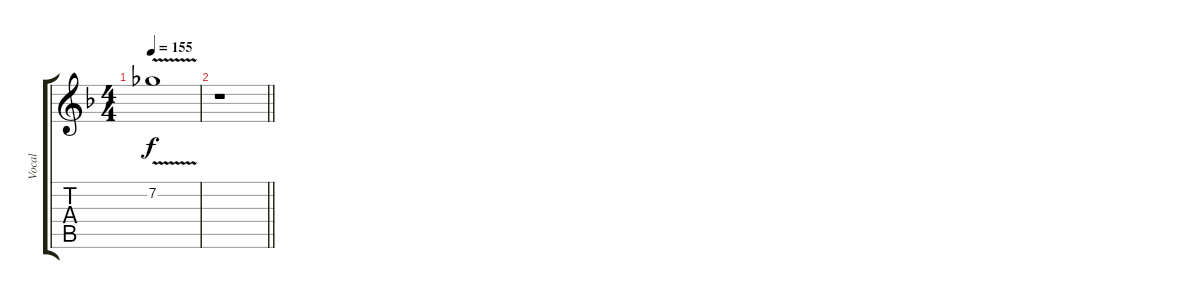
\track ("Vocal" "Vocal") {instrument distortionguitar}
\staff {score tabs}
\tuning (E4 B3 G3 D3 A2 E2) {hide}
\ts (4 4)
\tempo 155
\clef g2
\ks f
7.2{v t}.1{dy f} |
\barLineRight lightlight
r.1
